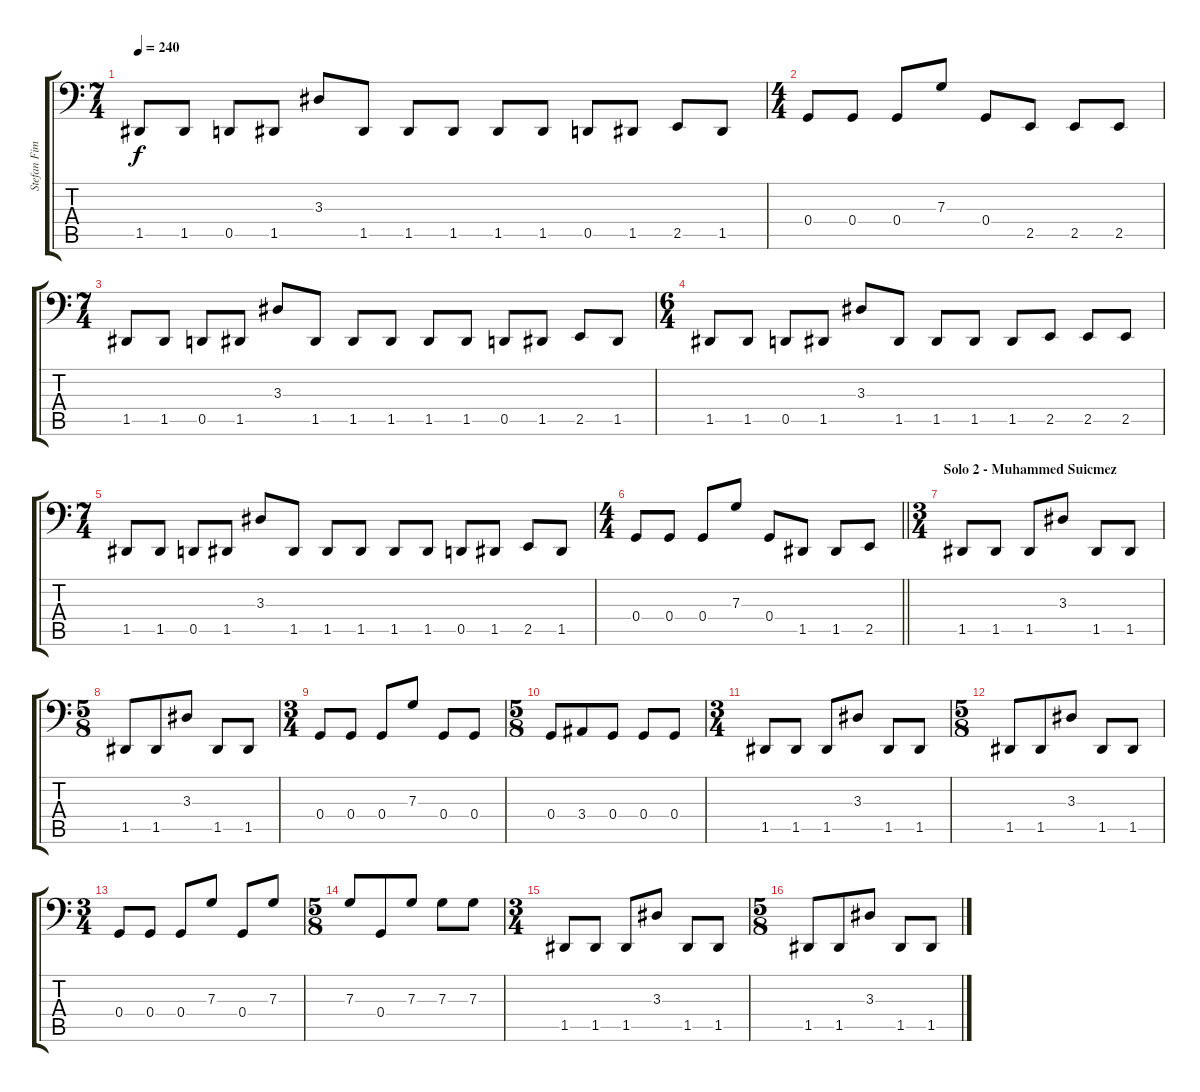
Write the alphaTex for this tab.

\track ("Stefan Fimmers" "Stefan Fim") {instrument electricbassfinger}
\staff {score tabs}
\tuning (A2 F2 C2 G1 D1 A0) {hide}
\ts (7 4)
\tempo 240
\clef f4
\ks c
1.5.8{dy f} 1.5.8 0.5.8 1.5.8 3.3.8 1.5.8 1.5.8 1.5.8 1.5.8 1.5.8 0.5.8 1.5.8 2.5.8 1.5.8 |
\ts (4 4)
0.4.8 0.4.8 0.4.8 7.3.8 0.4.8 2.5.8 2.5.8 2.5.8 |
\ts (7 4)
1.5.8 1.5.8 0.5.8 1.5.8 3.3.8 1.5.8 1.5.8 1.5.8 1.5.8 1.5.8 0.5.8 1.5.8 2.5.8 1.5.8 |
\ts (6 4)
1.5.8 1.5.8 0.5.8 1.5.8 3.3.8 1.5.8 1.5.8 1.5.8 1.5.8 2.5.8 2.5.8 2.5.8 |
\ts (7 4)
1.5.8 1.5.8 0.5.8 1.5.8 3.3.8 1.5.8 1.5.8 1.5.8 1.5.8 1.5.8 0.5.8 1.5.8 2.5.8 1.5.8 |
\ts (4 4)
\barLineRight lightlight
0.4.8 0.4.8 0.4.8 7.3.8 0.4.8 1.5.8 1.5.8 2.5.8 |
\ts (3 4)
\section ("" "Solo 2 - Muhammed Suicmez")
1.5.8 1.5.8 1.5.8 3.3.8 1.5.8 1.5.8 |
\ts (5 8)
1.5.8 1.5.8 3.3.8 1.5.8 1.5.8 |
\ts (3 4)
0.4.8 0.4.8 0.4.8 7.3.8 0.4.8 0.4.8 |
\ts (5 8)
0.4.8 3.4.8 0.4.8 0.4.8 0.4.8 |
\ts (3 4)
1.5.8 1.5.8 1.5.8 3.3.8 1.5.8 1.5.8 |
\ts (5 8)
1.5.8 1.5.8 3.3.8 1.5.8 1.5.8 |
\ts (3 4)
0.4.8 0.4.8 0.4.8 7.3.8 0.4.8 7.3.8 |
\ts (5 8)
7.3.8 0.4.8 7.3.8 7.3.8 7.3.8 |
\ts (3 4)
1.5.8 1.5.8 1.5.8 3.3.8 1.5.8 1.5.8 |
\ts (5 8)
1.5.8 1.5.8 3.3.8 1.5.8 1.5.8
